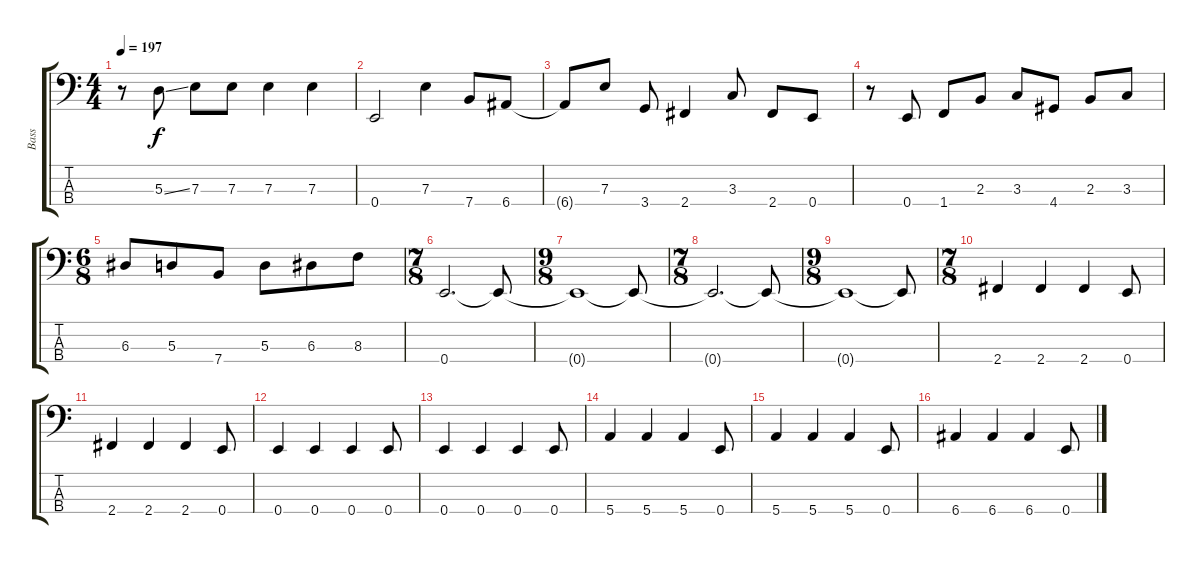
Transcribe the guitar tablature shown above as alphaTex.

\track ("Bass" "Bass") {instrument electricbassfinger}
\staff {score tabs}
\tuning (G2 D2 A1 E1) {hide}
\ts (4 4)
\tempo 197
\clef f4
\ks c
r.8{dy f} 5.3{ss}.8 7.3.8 7.3.8 7.3.4 7.3.4 |
0.4.2 7.3.4 7.4.8 6.4.8 |
6.4{t}.8 7.3.8 3.4.8 2.4.4 3.3.8 2.4.8 0.4.8 |
r.8 0.4.8 1.4.8 2.3.8 3.3.8 4.4.8 2.3.8 3.3.8 |
\ts (6 8)
6.3.8 5.3.8 7.4.8 5.3.8 6.3.8 8.3.8 |
\ts (7 8)
0.4.2{d} 0.4{t}.8 |
\ts (9 8)
0.4{t}.1 0.4{t}.8 |
\ts (7 8)
0.4{t}.2{d} 0.4{t}.8 |
\ts (9 8)
0.4{t}.1 0.4{t}.8 |
\ts (7 8)
2.4.4 2.4.4 2.4.4 0.4.8 |
2.4.4 2.4.4 2.4.4 0.4.8 |
0.4.4 0.4.4 0.4.4 0.4.8 |
0.4.4 0.4.4 0.4.4 0.4.8 |
5.4.4 5.4.4 5.4.4 0.4.8 |
5.4.4 5.4.4 5.4.4 0.4.8 |
6.4.4 6.4.4 6.4.4 0.4.8
